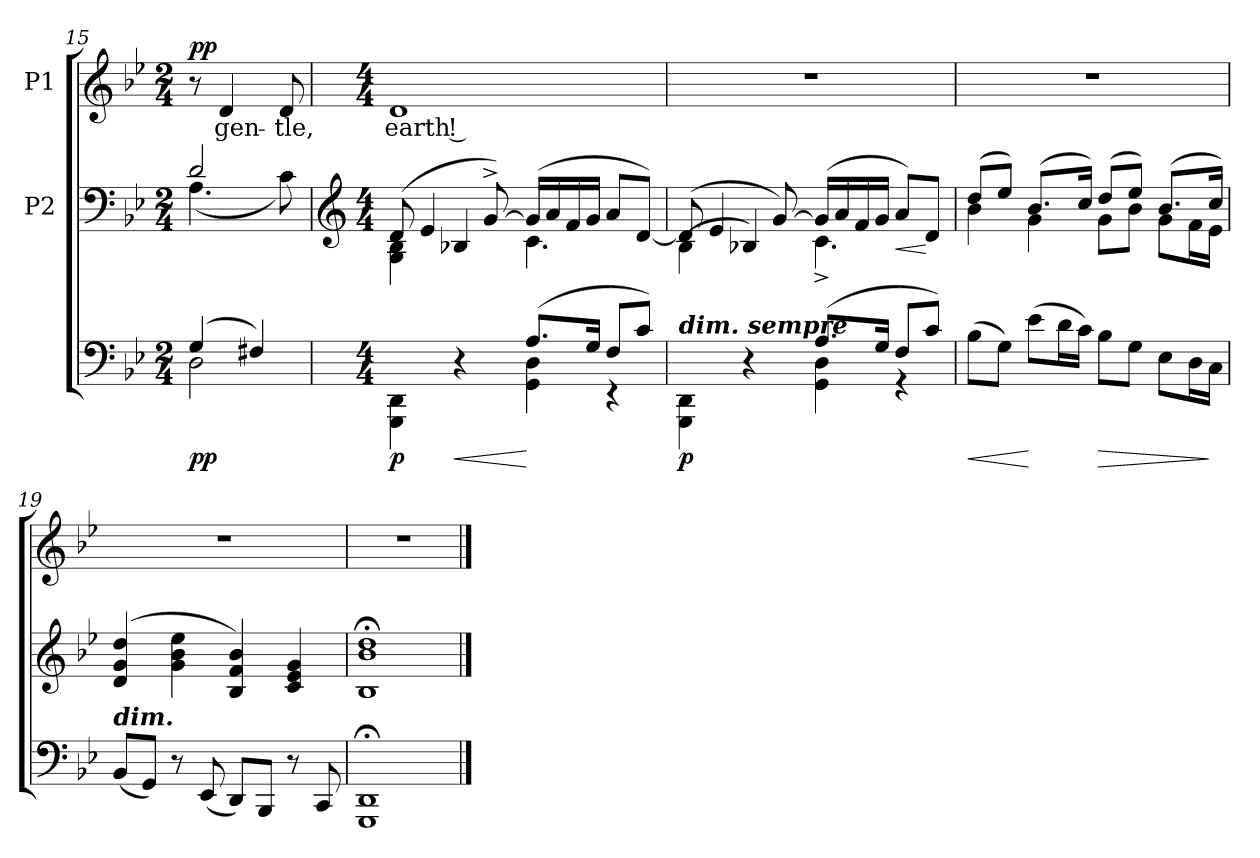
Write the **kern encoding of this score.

**kern	**dynam	**kern	**dynam	**kern	**text	**dynam
*part3	*part3	*part2	*part2	*part1	*part1	*part1
*staff3	*staff3	*staff2	*staff2	*staff1	*staff1	*staff1
*	*	*I"P2	*	*I"P1	*	*
*clefF4	*	*clefF4	*	*clefG2	*	*
*k[b-e-]	*	*k[b-e-]	*	*k[b-e-]	*	*
*g:	*	*g:	*	*g:	*	*
*M2/4	*	*M2/4	*	*M2/4	*	*
=15	=15	=15	=15	=15	=15	=15
*^	*	*^	*	*	*	*
(4Gi/	2Di\	pp	2di/	(4.Ai\	.	8r	.	pp
!	!	!	!	!	!	!	!LO:LY:b:color=#000000	!
.	.	.	.	.	.	4di/	gen-	.
4F#Xi/)	.	.	.	.	.	.	.	.
!	!	!	!	!	!	!	!LO:LY:b:color=#000000	!
.	.	.	.	8ci\)	.	8di/	-tle,	.
!!LO:LB:g=z
=16	=16	=16	=16	=16	=16	=16	=16	=16
*	*	*	*clefG2	*	*	*	*	*
*M4/4	*	*	*M4/4	*	*	*M4/4	*	*
!	!	!	!	!	!	!	!LO:LY:b:color=#000000	!
4ryy	4GGGi\ 4DDi	p	(8di/	4Gi\ 4B-i	.	1di	earth !	.
.	.	.	4e-i/	.	.	.	.	.
!	!	!LO:HP:b	!	!	!	!	!	!
4r	4ryy	<	.	4B-Xi/	.	.	.	.
.	.	.	[8g^i/)	.	.	.	.	.
(8.Ai/L	4GGi\ 4Di	[	(16gi/LL]	4.ci\	.	.	.	.
.	.	.	16ai/	.	.	.	.	.
.	.	.	16fi/	.	.	.	.	.
16Gi/Jk	.	.	16gi/JJ	.	.	.	.	.
8Fi/L	4r	.	8ai/L	.	.	.	.	.
8ci/J)	.	.	[8di/J)	8ryy	.	.	.	.
=17	=17	=17	=17	=17	=17	=17	=17	=17
!LO:TX:a:Bi:t=dim.  sempre	!	!	!	!	!	!	!	!
4ryy	4GGGi\ 4DDi	p	(8di/]	(4B-i\	.	1r	.	.
.	.	.	4e-i/	.	.	.	.	.
4r	4ryy	.	.	4B-Xi/)	.	.	.	.
.	.	.	[8gi/)	.	.	.	.	.
(8.Ai/L	4GGi\ 4Di	.	(16gi/LL]	4.c^i\	.	.	.	.
.	.	.	16ai/	.	.	.	.	.
.	.	.	16fi/	.	.	.	.	.
16Gi/Jk	.	.	16gi/JJ	.	.	.	.	.
!	!	!	!	!	!LO:HP:b	!	!	!
8Fi/L	4r	.	8ai/L)	.	<	.	.	.
8ci/J)	.	.	8di/J	8ryy	[	.	.	.
*v	*v	*	*	*	*	*	*	*
!!LO:LB:g=z
=18	=18	=18	=18	=18	=18	=18	=18
!	!LO:HP:b	!	!	!	!	!	!
(8B-i\L	<	(8ddi/L	4b-i\	.	1r	.	.
8Gi\J)	.	8ee-i/J)	.	.	.	.	.
(8e-i\L	[	(8.b-i/L	4gi\	.	.	.	.
16di\L	.	.	.	.	.	.	.
16ci\JJ)	.	16cci/Jk)	.	.	.	.	.
!	!LO:HP:b	!	!	!	!	!	!
8B-i\L	>	(8ddi/L	8gi\L	.	.	.	.
8Gi\J	.	8ee-i/J)	8b-i\J	.	.	.	.
8E-i\L	.	(8.b-i/L	8gi\L	.	.	.	.
16Di\L	.	.	16fi\L	.	.	.	.
16Ci\JJ	]	16cci/Jk)	16e-i\JJ	.	.	.	.
=19	=19	=19	=19	=19	=19	=19	=19
!LO:TX:a:Bi:t=dim.	!	!	!	!	!	!	!
*	*	*v	*v	*	*	*	*
(8BB-i/L	.	(4di/ 4gi 4ddi	.	1r	.	.
8GGi/J)	.	.	.	.	.	.
8r	.	4gi\ 4b-i 4ee-i	.	.	.	.
(8EE-i/	.	.	.	.	.	.
8DDi/L)	.	4B-i/ 4fi 4b-i)	.	.	.	.
8BBB-i/J	.	.	.	.	.	.
8r	.	4ci/ 4e-i 4gi	.	.	.	.
8CCi/	.	.	.	.	.	.
=20	=20	=20	=20	=20	=20	=20
1GGGi; 1DDi;	.	1B-i; 1b-i; 1ddi;	.	1r	.	.
==	==	==	==	==	==	==
*-	*-	*-	*-	*-	*-	*-
